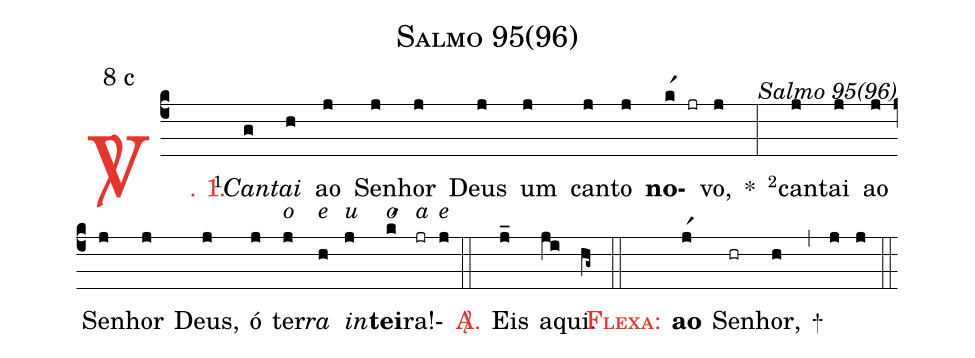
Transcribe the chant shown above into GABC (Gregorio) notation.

name: Salmo 95(96);
mode: 8;
mode-differentia: c;
commentary: Salmo 95(96);
%%
(c4)

<c><sp>V/</sp>. 1.</c>() <v>\VSup{1}</v><i>Can</i>(g)<i>tai</i>(h) ao(j) Se(j)nhor(j) Deus(j) um(j) can(j)to(j) <b>no</b>(kr1 jr)vo,(j) *(:) <v>\VSup{2}</v>can(j)tai(j) ao(j) Se(j)nhor(j) Deus,(j) ó(j) ter<alt>o</alt>(j)<i>ra</i><alt>e</alt>(h) <i>in</i><alt>u</alt>(j)<b>tei</b><alt>o</alt>(kr1)ra!<alt>a</alt>(jr)<alt>e</alt>(j)

(::)

<nlba><c><sp>A/</sp>.</c>() Eis</nlba>(j_) a(ji)qui.(hg~)

(::)

<nlba><c><sc>Flexa</sc>:</c>() <b>ao</b></nlba>(jr1) Se(hr)nhor,(h) +(,) (j) (j)

(::)
